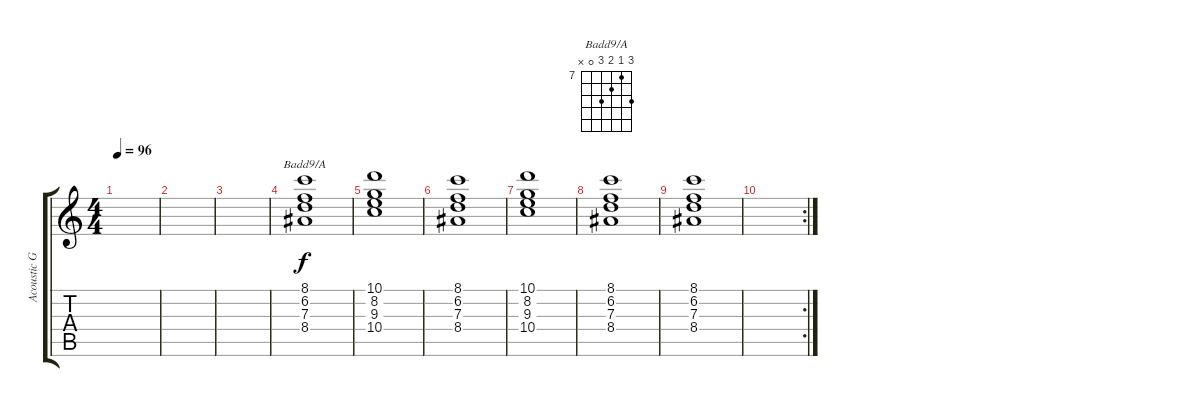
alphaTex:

\track ("Acoustic Guitar" "Acoustic G") {instrument acousticguitarsteel}
\staff {score tabs}
\tuning (E4 B3 G3 D3 A2 E2) {hide}
\chord ("Badd9/A" 9 7 8 9 0 x) {firstfret 7}
\ts (4 4)
\tempo 96
\clef g2
\ks c
|
|
|
(8.1 6.2 7.3 8.4).1{ch "Badd9/A"} |
(10.1 8.2 9.3 10.4).1 |
(8.1 6.2 7.3 8.4).1 |
(10.1 8.2 9.3 10.4).1 |
(8.1 6.2 7.3 8.4).1 |
(8.1 6.2 7.3 8.4).1 |
\rc 2
